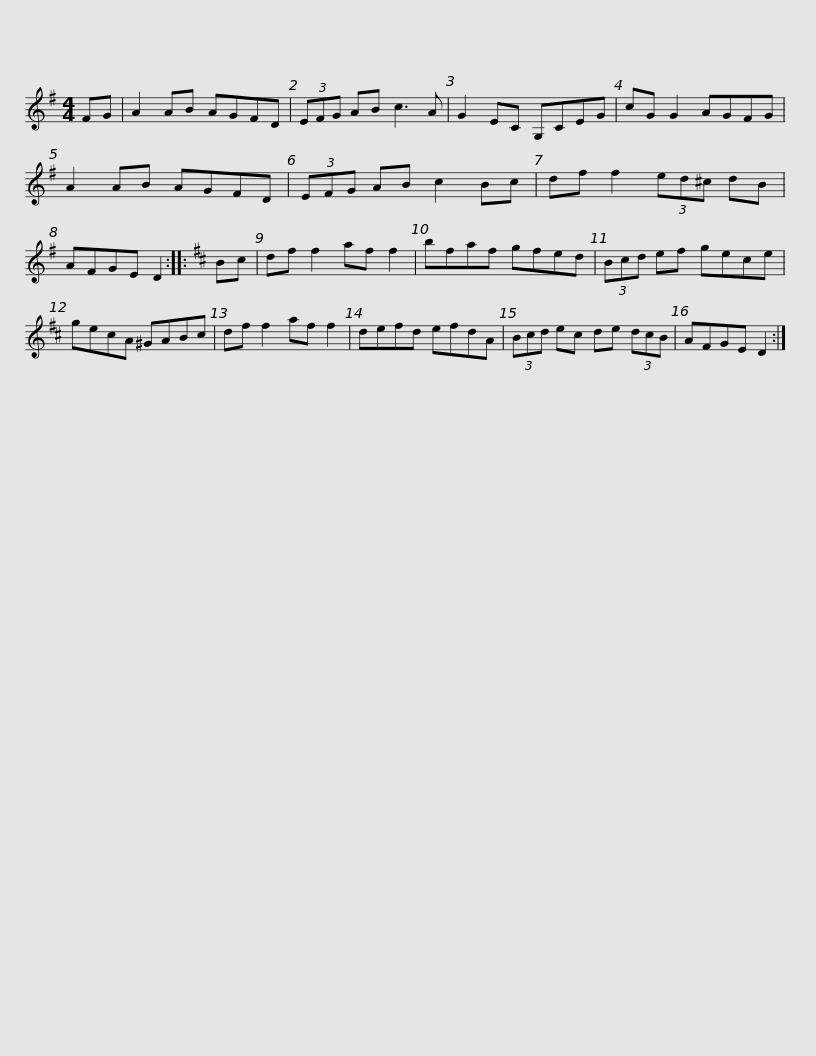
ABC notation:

X:1
L:1/8
M:4/4
I:linebreak $
K:G
V:1 treble
V:1
 FG | A2 AB AGFD | (3EFG AB c3 A | G2 EC G,CEG | cG G2 AGFG | %5
 A2 AB AGFD |$ (3EFG AB c2 Bc | df f2 (3ed^c dB | AFGE D2 ::[K:D] Bc | %10
 df f2 af f2 | bfaf gfed |$ (3Bcd ef gece | gecA ^GABc | df f2 af f2 | %15
 defd efdA | (3Bcd ec de (3dcB |$ AFGE D2 :| %18
